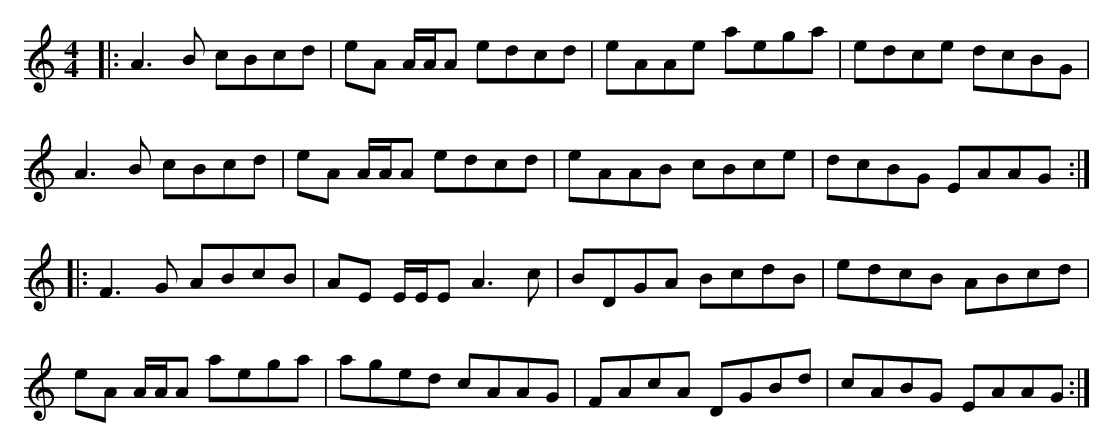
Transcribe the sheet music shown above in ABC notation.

X:1
M:4/4
K:Amin
|:A3 B cBcd|eA A/A/A edcd|eAAe aega|edce dcBG|
A3 B cBcd|eA A/A/A edcd|eAAB cBce|dcBG EAAG :|
|:F3 G ABcB|AE E/E/E A3 c|BDGA BcdB|edcB ABcd|
eA A/A/A aega|aged cAAG|FAcA DGBd|cABG EAAG:|
